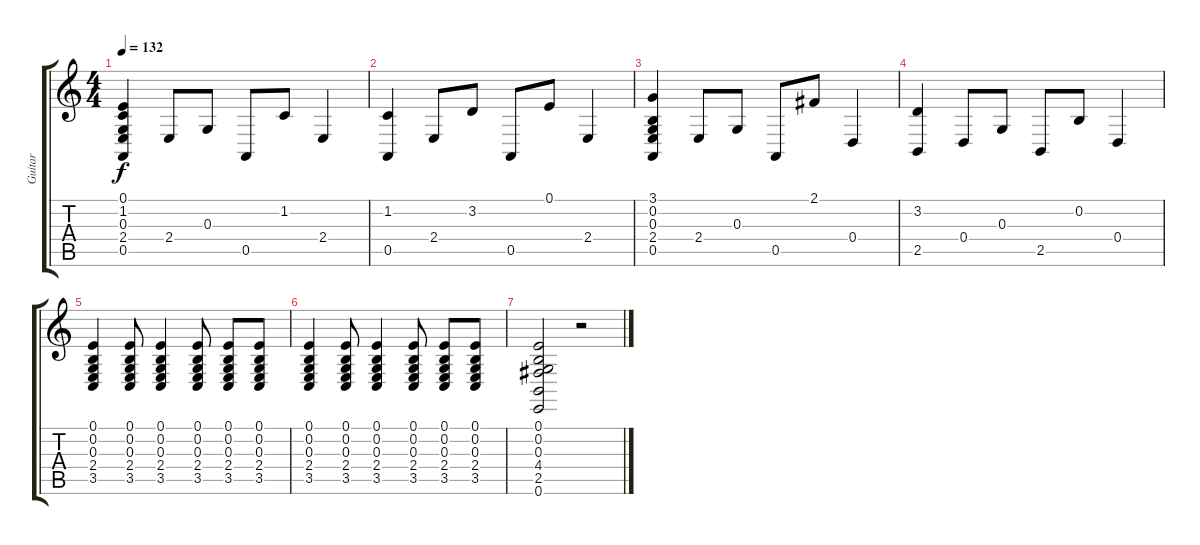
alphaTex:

\track ("Guitar" "Guitar") {instrument acousticgrandpiano}
\staff {score tabs}
\tuning (E4 B3 G3 D3 A2 E2) {hide}
\ts (4 4)
\tempo 132
\clef g2
\ks c
(0.1 1.2 0.3 2.4 0.5).4{dy f} 2.4.8 0.3.8 0.5.8 1.2.8 2.4.4 |
(1.2 0.5).4 2.4.8 3.2.8 0.5.8 0.1.8 2.4.4 |
(3.1 0.2 0.3 2.4 0.5).4 2.4.8 0.3.8 0.5.8 2.1.8 0.4.4 |
(3.2 2.5).4 0.4.8 0.3.8 2.5.8 0.2.8 0.4.4 |
(0.1 0.2 0.3 2.4 3.5).4 (0.1 0.2 0.3 2.4 3.5).8 (0.1 0.2 0.3 2.4 3.5).4 (0.1 0.2 0.3 2.4 3.5).8 (0.1 0.2 0.3 2.4 3.5).8 (0.1 0.2 0.3 2.4 3.5).8 |
(0.1 0.2 0.3 2.4 3.5).4 (0.1 0.2 0.3 2.4 3.5).8 (0.1 0.2 0.3 2.4 3.5).4 (0.1 0.2 0.3 2.4 3.5).8 (0.1 0.2 0.3 2.4 3.5).8 (0.1 0.2 0.3 2.4 3.5).8 |
(0.1 0.2 0.3 4.4 2.5 0.6).2 r.2
